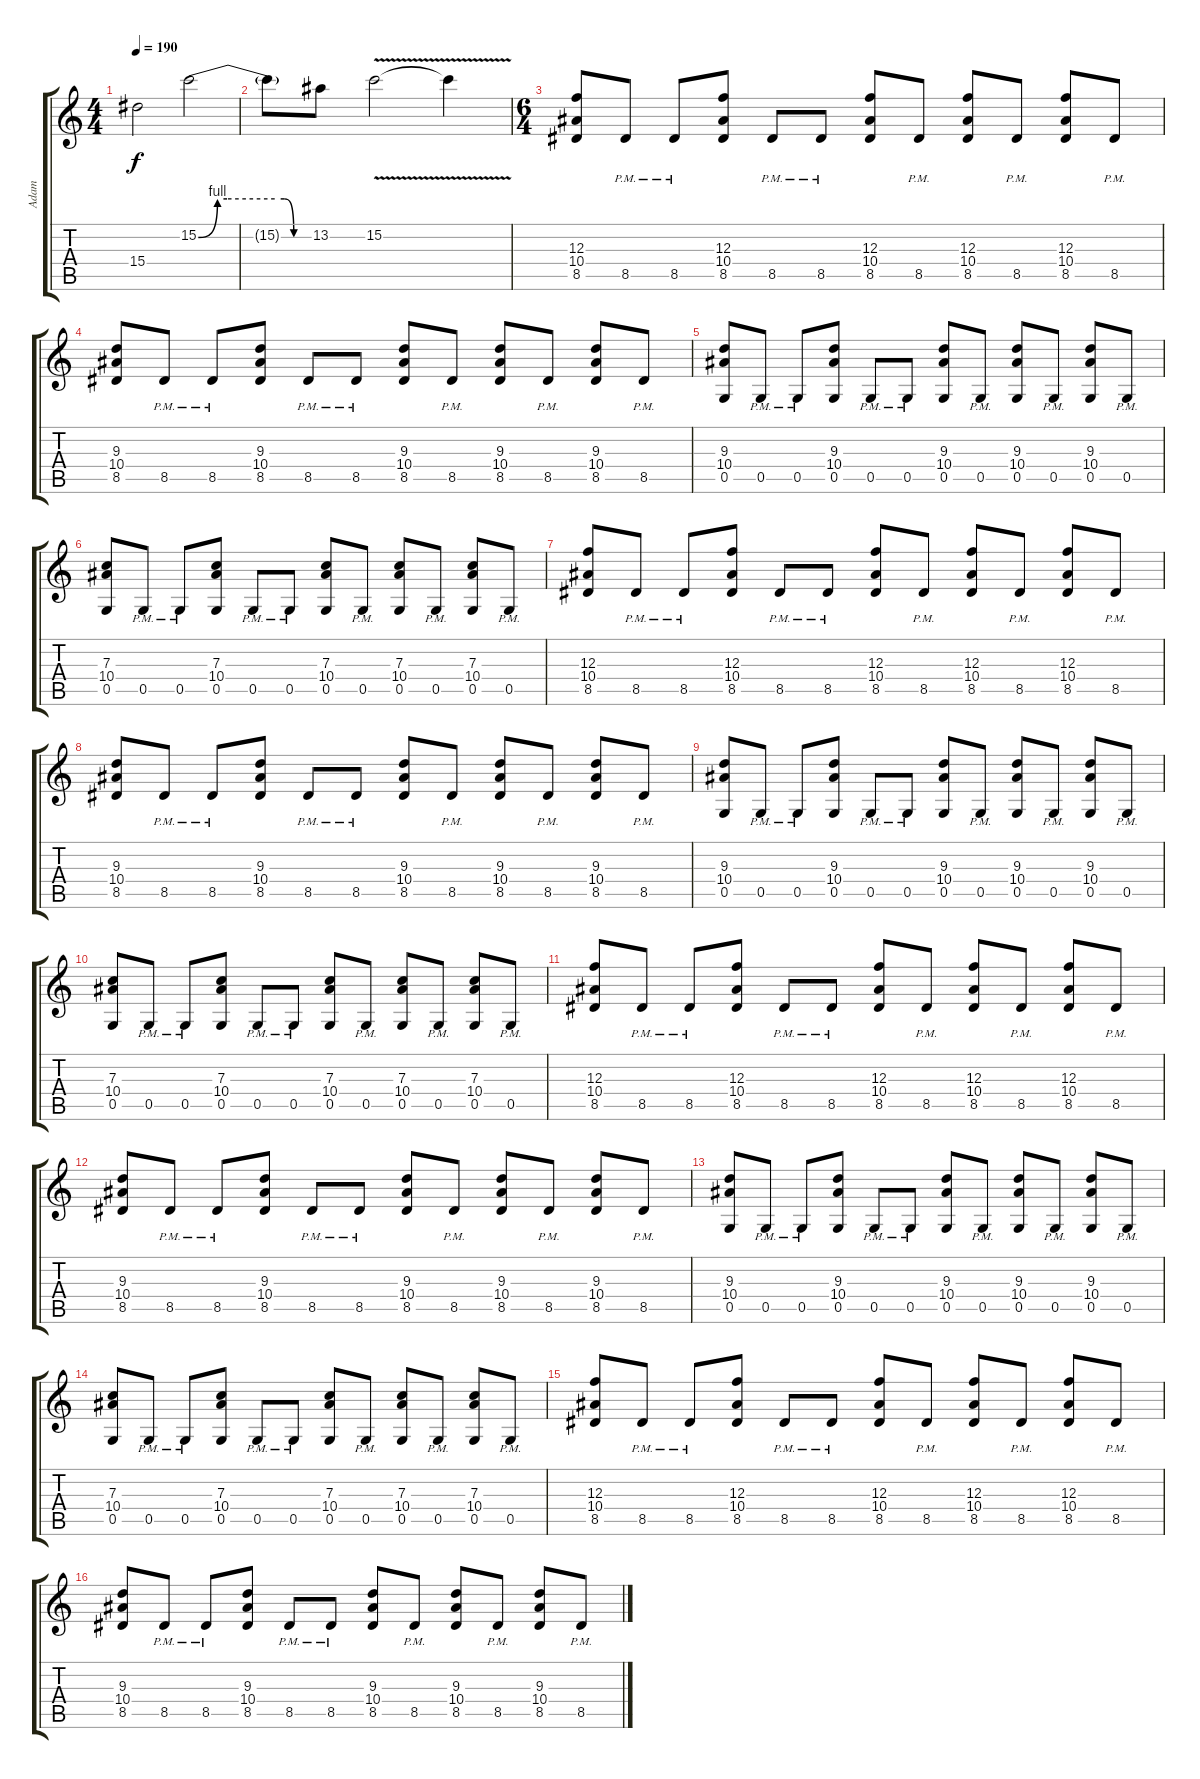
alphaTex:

\track ("Adam " "Adam ") {instrument distortionguitar}
\staff {score tabs}
\tuning (D4 A3 F3 C3 G2 C2) {hide}
\ts (4 4)
\tempo 190
\clef g2
\ks c
15.4{t}.2{dy f} 15.2{be (custom 0 0 10 4 15 4 40 4 45 4 50 0 60 0)}.2 |
15.2{t}.8 13.2.8 15.2{v}.2 15.2{t}.4 |
\ts (6 4)
(12.3 10.4 8.5).8 8.5{pm}.8 8.5{pm}.8 (12.3 10.4 8.5).8 8.5{pm}.8 8.5{pm}.8 (12.3 10.4 8.5).8 8.5{pm}.8 (12.3 10.4 8.5).8 8.5{pm}.8 (12.3 10.4 8.5).8 8.5{pm}.8 |
(9.3 10.4 8.5).8 8.5{pm}.8 8.5{pm}.8 (9.3 10.4 8.5).8 8.5{pm}.8 8.5{pm}.8 (9.3 10.4 8.5).8 8.5{pm}.8 (9.3 10.4 8.5).8 8.5{pm}.8 (9.3 10.4 8.5).8 8.5{pm}.8 |
(9.3 10.4 0.5).8 0.5{pm}.8 0.5{pm}.8 (9.3 10.4 0.5).8 0.5{pm}.8 0.5{pm}.8 (9.3 10.4 0.5).8 0.5{pm}.8 (9.3 10.4 0.5).8 0.5{pm}.8 (9.3 10.4 0.5).8 0.5{pm}.8 |
(7.3 10.4 0.5).8 0.5{pm}.8 0.5{pm}.8 (7.3 10.4 0.5).8 0.5{pm}.8 0.5{pm}.8 (7.3 10.4 0.5).8 0.5{pm}.8 (7.3 10.4 0.5).8 0.5{pm}.8 (7.3 10.4 0.5).8 0.5{pm}.8 |
(12.3 10.4 8.5).8 8.5{pm}.8 8.5{pm}.8 (12.3 10.4 8.5).8 8.5{pm}.8 8.5{pm}.8 (12.3 10.4 8.5).8 8.5{pm}.8 (12.3 10.4 8.5).8 8.5{pm}.8 (12.3 10.4 8.5).8 8.5{pm}.8 |
(9.3 10.4 8.5).8 8.5{pm}.8 8.5{pm}.8 (9.3 10.4 8.5).8 8.5{pm}.8 8.5{pm}.8 (9.3 10.4 8.5).8 8.5{pm}.8 (9.3 10.4 8.5).8 8.5{pm}.8 (9.3 10.4 8.5).8 8.5{pm}.8 |
(9.3 10.4 0.5).8 0.5{pm}.8 0.5{pm}.8 (9.3 10.4 0.5).8 0.5{pm}.8 0.5{pm}.8 (9.3 10.4 0.5).8 0.5{pm}.8 (9.3 10.4 0.5).8 0.5{pm}.8 (9.3 10.4 0.5).8 0.5{pm}.8 |
(7.3 10.4 0.5).8 0.5{pm}.8 0.5{pm}.8 (7.3 10.4 0.5).8 0.5{pm}.8 0.5{pm}.8 (7.3 10.4 0.5).8 0.5{pm}.8 (7.3 10.4 0.5).8 0.5{pm}.8 (7.3 10.4 0.5).8 0.5{pm}.8 |
(12.3 10.4 8.5).8 8.5{pm}.8 8.5{pm}.8 (12.3 10.4 8.5).8 8.5{pm}.8 8.5{pm}.8 (12.3 10.4 8.5).8 8.5{pm}.8 (12.3 10.4 8.5).8 8.5{pm}.8 (12.3 10.4 8.5).8 8.5{pm}.8 |
(9.3 10.4 8.5).8 8.5{pm}.8 8.5{pm}.8 (9.3 10.4 8.5).8 8.5{pm}.8 8.5{pm}.8 (9.3 10.4 8.5).8 8.5{pm}.8 (9.3 10.4 8.5).8 8.5{pm}.8 (9.3 10.4 8.5).8 8.5{pm}.8 |
(9.3 10.4 0.5).8 0.5{pm}.8 0.5{pm}.8 (9.3 10.4 0.5).8 0.5{pm}.8 0.5{pm}.8 (9.3 10.4 0.5).8 0.5{pm}.8 (9.3 10.4 0.5).8 0.5{pm}.8 (9.3 10.4 0.5).8 0.5{pm}.8 |
(7.3 10.4 0.5).8 0.5{pm}.8 0.5{pm}.8 (7.3 10.4 0.5).8 0.5{pm}.8 0.5{pm}.8 (7.3 10.4 0.5).8 0.5{pm}.8 (7.3 10.4 0.5).8 0.5{pm}.8 (7.3 10.4 0.5).8 0.5{pm}.8 |
(12.3 10.4 8.5).8 8.5{pm}.8 8.5{pm}.8 (12.3 10.4 8.5).8 8.5{pm}.8 8.5{pm}.8 (12.3 10.4 8.5).8 8.5{pm}.8 (12.3 10.4 8.5).8 8.5{pm}.8 (12.3 10.4 8.5).8 8.5{pm}.8 |
(9.3 10.4 8.5).8 8.5{pm}.8 8.5{pm}.8 (9.3 10.4 8.5).8 8.5{pm}.8 8.5{pm}.8 (9.3 10.4 8.5).8 8.5{pm}.8 (9.3 10.4 8.5).8 8.5{pm}.8 (9.3 10.4 8.5).8 8.5{pm}.8
